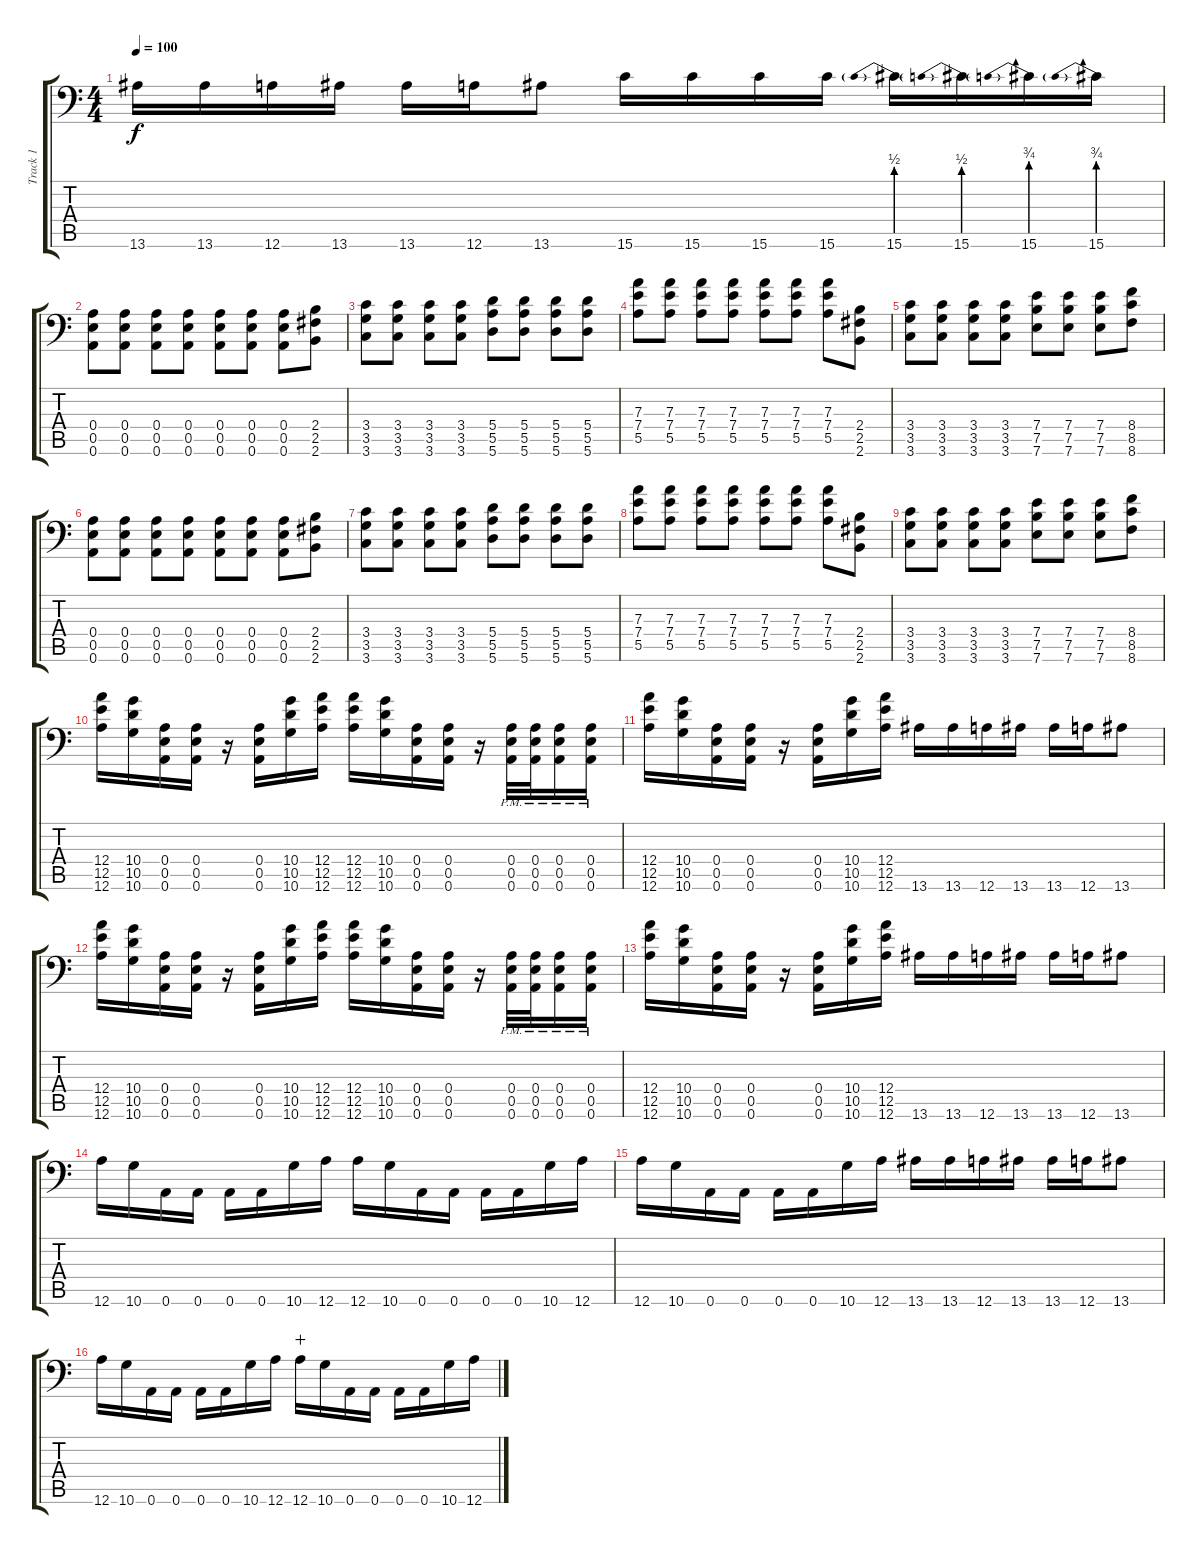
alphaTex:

\track ("Track 1" "Track 1") {instrument distortionguitar}
\staff {score tabs}
\tuning (B3 Gb3 D3 A2 E2 A1) {hide}
\ts (4 4)
\tempo 100
\clef f4
\ks c
13.6.16{dy f} 13.6.16 12.6.16 13.6.16 13.6.16 12.6.16 13.6.8 15.6.16 15.6.16 15.6.16 15.6.16 15.6{be (prebend 0 2 60 2)}.16 15.6{be (prebend 0 2 60 2)}.16 15.6{be (prebend 0 3 60 3)}.16 15.6{be (prebend 0 3 60 3)}.16 |
(0.4 0.5 0.6).8 (0.4 0.5 0.6).8 (0.4 0.5 0.6).8 (0.4 0.5 0.6).8 (0.4 0.5 0.6).8 (0.4 0.5 0.6).8 (0.4 0.5 0.6).8 (2.4 2.5 2.6).8 |
(3.4 3.5 3.6).8 (3.4 3.5 3.6).8 (3.4 3.5 3.6).8 (3.4 3.5 3.6).8 (5.4 5.5 5.6).8 (5.4 5.5 5.6).8 (5.4 5.5 5.6).8 (5.4 5.5 5.6).8 |
(7.3 7.4 5.5).8 (7.3 7.4 5.5).8 (7.3 7.4 5.5).8 (7.3 7.4 5.5).8 (7.3 7.4 5.5).8 (7.3 7.4 5.5).8 (7.3 7.4 5.5).8 (2.4 2.5 2.6).8 |
(3.4 3.5 3.6).8 (3.4 3.5 3.6).8 (3.4 3.5 3.6).8 (3.4 3.5 3.6).8 (7.4 7.5 7.6).8 (7.4 7.5 7.6).8 (7.4 7.5 7.6).8 (8.4 8.5 8.6).8 |
(0.4 0.5 0.6).8 (0.4 0.5 0.6).8 (0.4 0.5 0.6).8 (0.4 0.5 0.6).8 (0.4 0.5 0.6).8 (0.4 0.5 0.6).8 (0.4 0.5 0.6).8 (2.4 2.5 2.6).8 |
(3.4 3.5 3.6).8 (3.4 3.5 3.6).8 (3.4 3.5 3.6).8 (3.4 3.5 3.6).8 (5.4 5.5 5.6).8 (5.4 5.5 5.6).8 (5.4 5.5 5.6).8 (5.4 5.5 5.6).8 |
(7.3 7.4 5.5).8 (7.3 7.4 5.5).8 (7.3 7.4 5.5).8 (7.3 7.4 5.5).8 (7.3 7.4 5.5).8 (7.3 7.4 5.5).8 (7.3 7.4 5.5).8 (2.4 2.5 2.6).8 |
(3.4 3.5 3.6).8 (3.4 3.5 3.6).8 (3.4 3.5 3.6).8 (3.4 3.5 3.6).8 (7.4 7.5 7.6).8 (7.4 7.5 7.6).8 (7.4 7.5 7.6).8 (8.4 8.5 8.6).8 |
(12.4 12.5 12.6).16 (10.4 10.5 10.6).16 (0.4 0.5 0.6).16 (0.4 0.5 0.6).16 r.16 (0.4 0.5 0.6).16 (10.4 10.5 10.6).16 (12.4 12.5 12.6).16 (12.4 12.5 12.6).16 (10.4 10.5 10.6).16 (0.4 0.5 0.6).16 (0.4 0.5 0.6).16 r.16 (0.4{pm} 0.5{pm} 0.6{pm}).32 (0.4{pm} 0.5{pm} 0.6{pm}).32 (0.4{pm} 0.5{pm} 0.6{pm}).16 (0.4{pm} 0.5{pm} 0.6{pm}).16 |
(12.4 12.5 12.6).16 (10.4 10.5 10.6).16 (0.4 0.5 0.6).16 (0.4 0.5 0.6).16 r.16 (0.4 0.5 0.6).16 (10.4 10.5 10.6).16 (12.4 12.5 12.6).16 13.6.16 13.6.16 12.6.16 13.6.16 13.6.16 12.6.16 13.6.8 |
(12.4 12.5 12.6).16 (10.4 10.5 10.6).16 (0.4 0.5 0.6).16 (0.4 0.5 0.6).16 r.16 (0.4 0.5 0.6).16 (10.4 10.5 10.6).16 (12.4 12.5 12.6).16 (12.4 12.5 12.6).16 (10.4 10.5 10.6).16 (0.4 0.5 0.6).16 (0.4 0.5 0.6).16 r.16 (0.4{pm} 0.5{pm} 0.6{pm}).32 (0.4{pm} 0.5{pm} 0.6{pm}).32 (0.4{pm} 0.5{pm} 0.6{pm}).16 (0.4{pm} 0.5{pm} 0.6{pm}).16 |
(12.4 12.5 12.6).16 (10.4 10.5 10.6).16 (0.4 0.5 0.6).16 (0.4 0.5 0.6).16 r.16 (0.4 0.5 0.6).16 (10.4 10.5 10.6).16 (12.4 12.5 12.6).16 13.6.16 13.6.16 12.6.16 13.6.16 13.6.16 12.6.16 13.6.8 |
12.6.16 10.6.16 0.6.16 0.6.16 0.6.16 0.6.16 10.6.16 12.6.16 12.6.16 10.6.16 0.6.16 0.6.16 0.6.16 0.6.16 10.6.16 12.6.16 |
12.6.16 10.6.16 0.6.16 0.6.16 0.6.16 0.6.16 10.6.16 12.6.16 13.6.16 13.6.16 12.6.16 13.6.16 13.6.16 12.6.16 13.6.8 |
12.6.16 10.6.16 0.6.16 0.6.16 0.6.16 0.6.16 10.6.16 12.6.16 12.6.16{wahc} 10.6.16 0.6.16 0.6.16 0.6.16 0.6.16 10.6.16 12.6.16
